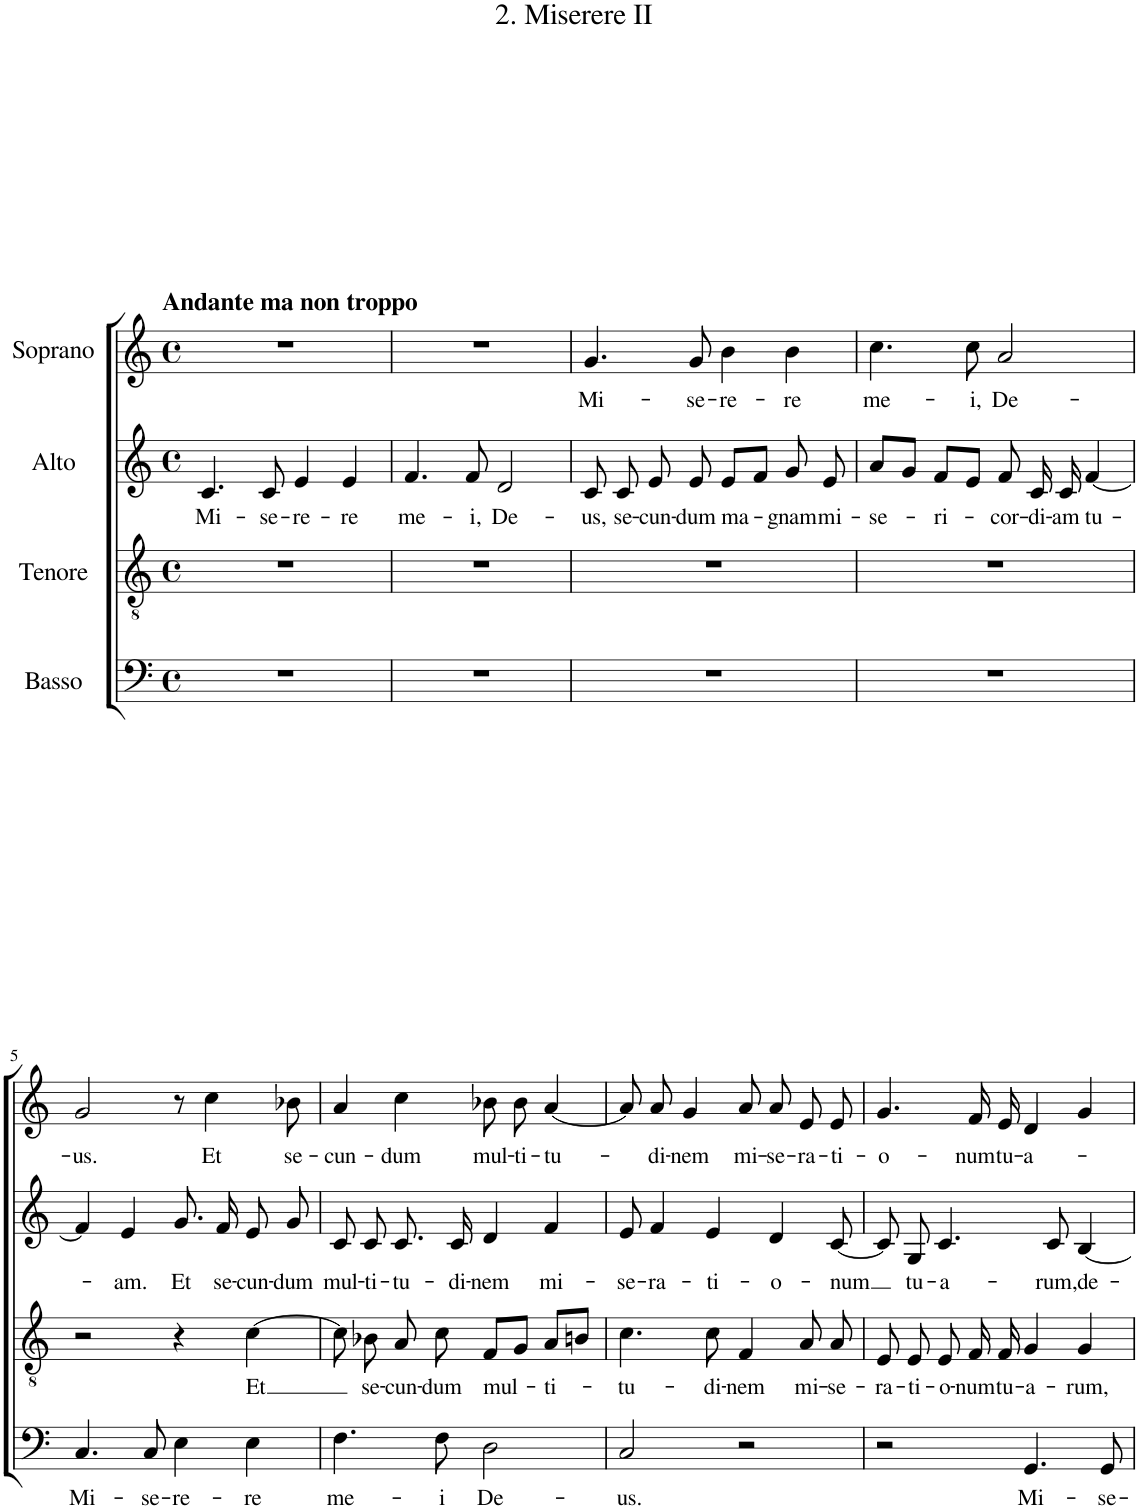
**kern	**text	**kern	**text	**kern	**text	**kern	**text
*part4	*part4	*part3	*part3	*part2	*part2	*part1	*part1
*staff4	*staff4	*staff3	*staff3	*staff2	*staff2	*staff1	*staff1
*I"Basso	*	*I"Tenore	*	*I"Alto	*	*I"Soprano	*
*clefF4	*	*clefGv2	*	*clefG2	*	*clefG2	*
*k[]	*	*k[]	*	*k[]	*	*k[]	*
*M4/4	*	*M4/4	*	*M4/4	*	*M4/4	*
*met(c)	*	*met(c)	*	*met(c)	*	*met(c)	*
=1	=1	=1	=1	=1	=1	=1	=1
!	!	!	!	!	!	!LO:TX:a:B:t=Andante ma non troppo	!
!	!	!	!	!	!LO:LY:b	!	!
1r	.	1r	.	4.c/	Mi-	1r	.
!	!	!	!	!	!LO:LY:b	!	!
.	.	.	.	8c/	-se-	.	.
!	!	!	!	!	!LO:LY:b	!	!
.	.	.	.	4e/	-re-	.	.
!	!	!	!	!	!LO:LY:b	!	!
.	.	.	.	4e/	-re	.	.
=2	=2	=2	=2	=2	=2	=2	=2
!	!	!	!	!	!LO:LY:b	!	!
1r	.	1r	.	4.f/	me-	1r	.
!	!	!	!	!	!LO:LY:b	!	!
.	.	.	.	8f/	-i,	.	.
!	!	!	!	!	!LO:LY:b	!	!
.	.	.	.	2d/	De-	.	.
=3	=3	=3	=3	=3	=3	=3	=3
!	!	!	!	!	!LO:LY:b	!	!LO:LY:b
1r	.	1r	.	8c/	-us,	4.g/	Mi-
!	!	!	!	!	!LO:LY:b	!	!
.	.	.	.	8c/	se-	.	.
!	!	!	!	!	!LO:LY:b	!	!
.	.	.	.	8e/	-cun-	.	.
!	!	!	!	!	!LO:LY:b	!	!LO:LY:b
.	.	.	.	8e/	-dum	8g/	-se-
!	!	!	!	!	!LO:LY:b	!	!LO:LY:b
.	.	.	.	8e/L	ma-	4b\	-re-
.	.	.	.	8f/J	.	.	.
!	!	!	!	!	!LO:LY:b	!	!LO:LY:b
.	.	.	.	8g/	-gnam	4b\	-re
!	!	!	!	!	!LO:LY:b	!	!
.	.	.	.	8e/	mi-	.	.
=4	=4	=4	=4	=4	=4	=4	=4
!	!	!	!	!	!LO:LY:b	!	!LO:LY:b
1r	.	1r	.	8a/L	-se-	4.cc\	me-
.	.	.	.	8g/J	.	.	.
!	!	!	!	!	!LO:LY:b	!	!
.	.	.	.	8f/L	-ri-	.	.
!	!	!	!	!	!	!	!LO:LY:b
.	.	.	.	8e/J	.	8cc\	-i,
!	!	!	!	!	!LO:LY:b	!	!LO:LY:b
.	.	.	.	8f/	-cor-	2a/	De-
!	!	!	!	!	!LO:LY:b	!	!
.	.	.	.	16c/	-di-	.	.
!	!	!	!	!	!LO:LY:b	!	!
.	.	.	.	16c/	-am	.	.
!	!	!	!	!	!LO:LY:b	!	!
.	.	.	.	[4f/	tu-	.	.
!!LO:LB:g=z
=5	=5	=5	=5	=5	=5	=5	=5
!	!LO:LY:b	!	!	!	!	!	!LO:LY:b
4.C/	Mi-	2r	.	4f/]	.	2g/	-us.
!	!	!	!	!	!LO:LY:b	!	!
.	.	.	.	4e/	-am.	.	.
!	!LO:LY:b	!	!	!	!	!	!
8C/	-se-	.	.	.	.	.	.
!	!LO:LY:b	!	!	!	!LO:LY:b	!	!
4E\	-re-	4r	.	8.g/	Et	8r	.
!	!	!	!	!	!	!	!LO:LY:b
.	.	.	.	.	.	4cc\	Et
!	!	!	!	!	!LO:LY:b	!	!
.	.	.	.	16f/	se-	.	.
!	!LO:LY:b	!	!LO:LY:b	!	!LO:LY:b	!	!
4E\	-re	[4c\	Et	8e/	-cun-	.	.
!	!	!	!	!	!LO:LY:b	!	!LO:LY:b
.	.	.	.	8g/	-dum	8b-X\	se-
=6	=6	=6	=6	=6	=6	=6	=6
!	!LO:LY:b	!	!	!	!LO:LY:b	!	!LO:LY:b
4.F\	me-	8c\]	.	8c/	mul-	4a/	-cun-
!	!	!	!LO:LY:b	!	!LO:LY:b	!	!
.	.	8B-X\	se-	8c/	-ti-	.	.
!	!	!	!LO:LY:b	!	!LO:LY:b	!	!LO:LY:b
.	.	8A/	-cun-	8.c/	-tu-	4cc\	-dum
!	!LO:LY:b	!	!LO:LY:b	!	!	!	!
8F\	-i	8c\	-dum	.	.	.	.
!	!	!	!	!	!LO:LY:b	!	!
.	.	.	.	16c/	-di-	.	.
!	!LO:LY:b	!	!LO:LY:b	!	!LO:LY:b	!	!LO:LY:b
2D\	De-	8F/L	mul-	4d/	-nem	8b-X\L	mul-
!	!	!	!	!	!	!	!LO:LY:b
.	.	8G/J	.	.	.	8b-\J	-ti-
!	!	!	!LO:LY:b	!	!LO:LY:b	!	!LO:LY:b
.	.	8A/L	-ti-	4f/	mi-	[4a/	-tu-
.	.	8Bn/J	.	.	.	.	.
=7	=7	=7	=7	=7	=7	=7	=7
!	!LO:LY:b	!	!LO:LY:b	!	!LO:LY:b	!	!
2C/	-us.	4.c\	-tu-	8e/	-se-	8a/L]	.
!	!	!	!	!	!LO:LY:b	!	!LO:LY:b
.	.	.	.	4f/	-ra-	8a/J	-di-
!	!	!	!	!	!	!	!LO:LY:b
.	.	.	.	.	.	4g/	-nem
!	!	!	!LO:LY:b	!	!LO:LY:b	!	!
.	.	8c\	-di-	4e/	-ti-	.	.
!	!	!	!LO:LY:b	!	!	!	!LO:LY:b
2r	.	4F/	-nem	.	.	8a/L	mi-
!	!	!	!	!	!LO:LY:b	!	!LO:LY:b
.	.	.	.	4d/	-o-	8a/J	-se-
!	!	!	!LO:LY:b	!	!	!	!LO:LY:b
.	.	8A/	mi-	.	.	8e/L	-ra-
!	!	!	!LO:LY:b	!	!LO:LY:b	!	!LO:LY:b
.	.	8A/	-se-	[8c/	-num	8e/J	-ti-
=8	=8	=8	=8	=8	=8	=8	=8
!	!	!	!LO:LY:b	!	!	!	!LO:LY:b
2r	.	8E/	-ra-	8c/]	.	4.g/	-o-
!	!	!	!LO:LY:b	!	!LO:LY:b	!	!
.	.	8E/	-ti-	8G/	tu-	.	.
!	!	!	!LO:LY:b	!	!LO:LY:b	!	!
.	.	8E/	-o-	4.c/	-a-	.	.
!	!	!	!LO:LY:b	!	!	!	!LO:LY:b
.	.	16F/	-num	.	.	16f/LL	-num
!	!	!	!LO:LY:b	!	!	!	!LO:LY:b
.	.	16F/	tu-	.	.	16e/JJ	tu-
!	!LO:LY:b	!	!LO:LY:b	!	!	!	!LO:LY:b
4.GG/	Mi-	4G/	-a-	.	.	4d/	-a-
!	!	!	!	!	!LO:LY:b	!	!
.	.	.	.	8c/	-rum,	.	.
!	!	!	!LO:LY:b	!	!LO:LY:b	!	!
.	.	4G/	-rum,	[4B/	de-	4g/	.
!	!LO:LY:b	!	!	!	!	!	!
8GG/	-se-	.	.	.	.	.	.
=	=	=	=	=	=	=	=
*-	*-	*-	*-	*-	*-	*-	*-
